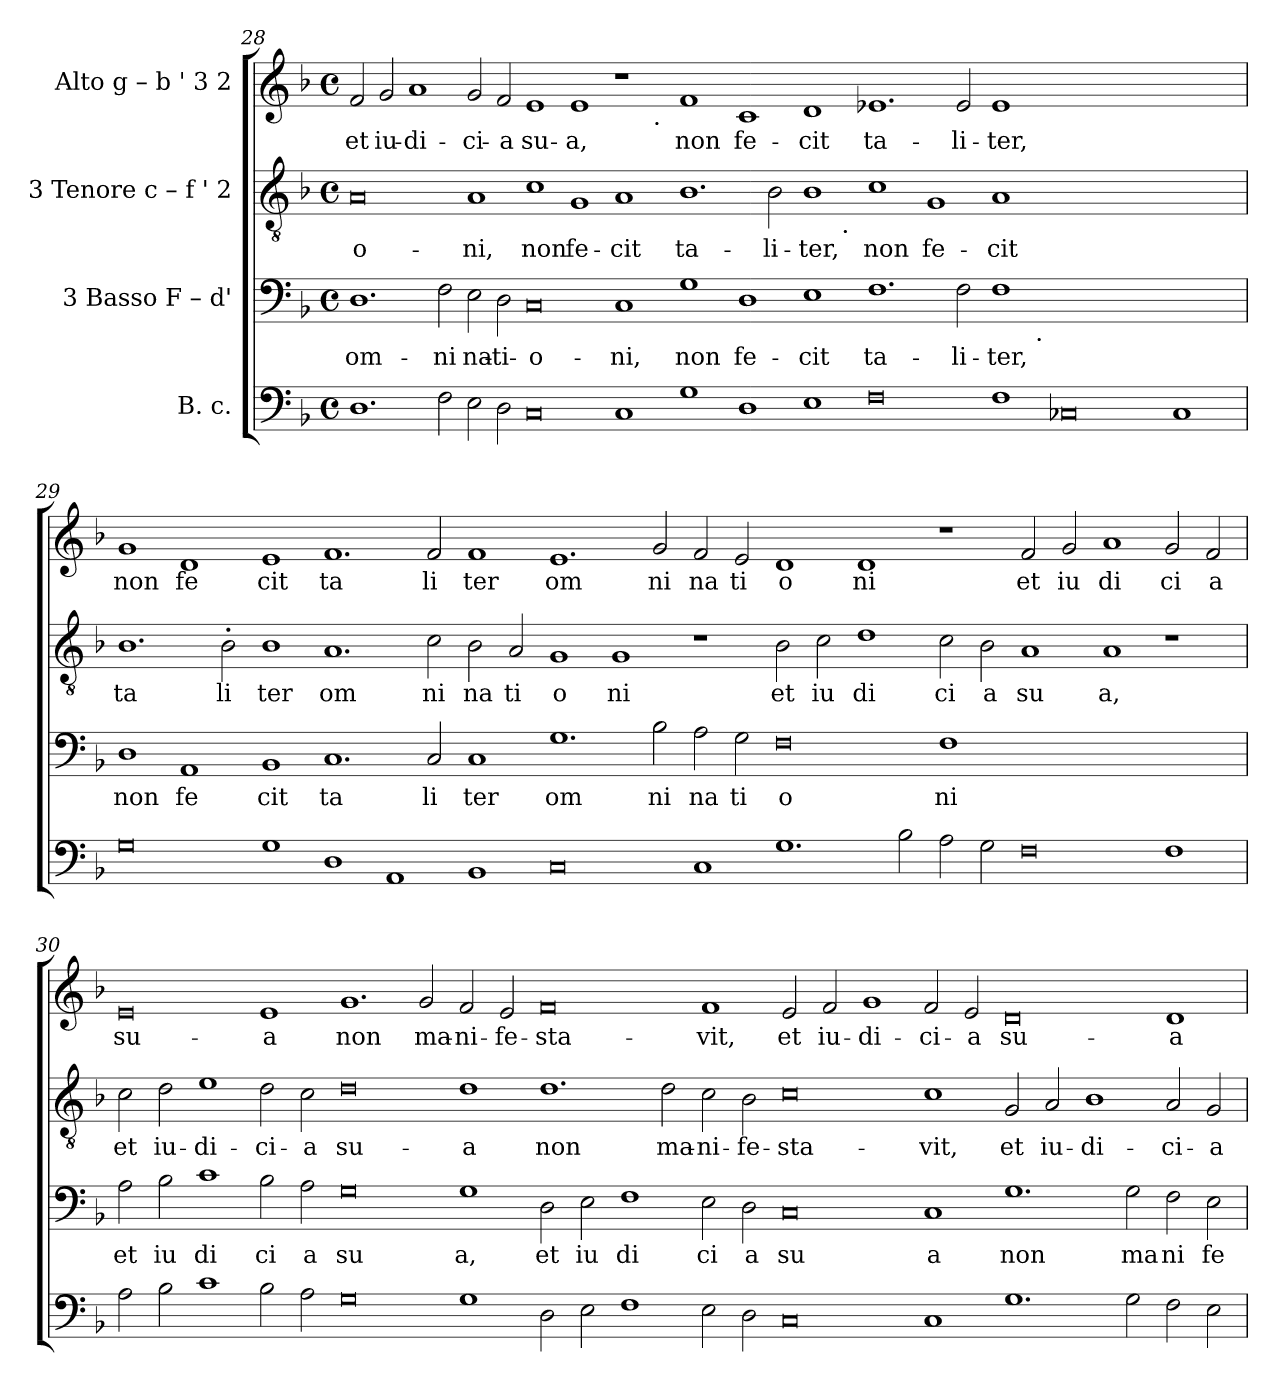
**kern	**kern	**text	**kern	**text	**kern	**text
*part4	*part3	*part3	*part2	*part2	*part1	*part1
*staff4	*staff3	*staff3	*staff2	*staff2	*staff1	*staff1
*I"B. c.	*I"3  Basso  F – d'	*	*I"3  Tenore  c – f '  2	*	*I"Alto  g – b '  3  2	*
!!LO:PB:g=z
*clefF4	*clefF4	*	*clefGv2	*	*clefG2	*
*k[b-]	*k[b-]	*	*k[b-]	*	*k[b-]	*
*F:	*F:	*	*F:	*	*F:	*
*M4/4	*M4/4	*	*M4/4	*	*M4/4	*
*met(c)	*met(c)	*	*met(c)	*	*met(c)	*
=28	=28	=28	=28	=28	=28	=28
!	!	!LO:LY:b:rj	!	!LO:LY:b:rj	!	!LO:LY:b:rj
*	*^	*	*^	*	*^	*
1.D	1.D	1ryy	om-	0A	1ryy	-o-	2f/	1ryy	et
!	!	!	!	!	!	!	!	!	!LO:LY:b:rj
.	.	.	.	.	.	.	2g/	.	iu-
!	!	!	!	!	!	!	!	!	!LO:LY:b:rj
.	.	1ryy	.	.	1ryy	.	1a	1ryy	-di-
!	!	!	!LO:LY:b:rj	!	!	!	!	!	!
2F\	2F\	.	-ni	.	.	.	.	.	.
!	!	!	!LO:LY:b:rj	!	!	!LO:LY:b:rj	!	!	!LO:LY:b:rj
2E\	2E\	1ryy	na-	1A	1ryy	-ni,	2g/	1ryy	-ci-
!	!	!	!LO:LY:b:rj	!	!	!	!	!	!LO:LY:b:rj
2D\	2D\	.	-ti-	.	.	.	2f/	.	-a
!	!	!	!LO:LY:b:rj	!	!	!LO:LY:b:rj	!	!	!LO:LY:b:rj
0C	0C	1ryy	-o-	1c	1ryy	non	1e	1ryy	su-
!	!	!	!	!	!	!LO:LY:b:rj	!	!	!LO:LY:b:rj
.	.	1ryy	.	1G	1ryy	fe-	1e	1ryy	-a,
!	!	!	!LO:LY:b:rj	!	!	!LO:LY:b:rj	!	!	!
1C	1C	1ryy	-ni,	1A	1ryy	-cit	1r	2ryy	.
.	.	.	.	.	.	.	.	16ryy	.
!	!	!	!	!	!	!	!	!LO:TX:b:t=.	!
.	.	.	.	.	.	.	.	1ryy	.
!	!	!	!LO:LY:b:rj	!	!	!LO:LY:b:rj	!	!	!LO:LY:b:rj
1G	1G	1ryy	non	1.B-	1ryy	ta-	1f	.	non
.	.	.	.	.	.	.	.	1ryy	.
!	!	!	!LO:LY:b:rj	!	!	!	!	!	!LO:LY:b:rj
1D	1D	1ryy	fe-	.	1ryy	.	1c	.	fe-
!	!	!	!	!	!	!LO:LY:b:rj	!	!	!
.	.	.	.	2B-\	.	-li-	.	.	.
.	.	.	.	.	.	.	.	1ryy	.
!	!	!	!LO:LY:b:rj	!	!	!LO:LY:b:rj	!	!	!LO:LY:b:rj
1E	1E	1ryy	-cit	1B-	2ryy	-ter,	1d	.	-cit
.	.	.	.	.	16ryy	.	.	.	.
!	!	!	!	!	!LO:TX:b:t=.	!	!	!	!
.	.	.	.	.	1ryy	.	.	1ryy	.
!	!	!	!LO:LY:b:rj	!	!	!LO:LY:b:rj	!	!	!LO:LY:b:rj
0F	1.F	1ryy	ta-	1c	.	non	1.e-X	.	ta-
.	.	.	.	.	1ryy	.	.	1ryy	.
!	!	!	!	!	!	!LO:LY:b:rj	!	!	!
.	.	1ryy	.	1G	.	fe-	.	.	.
!	!	!	!LO:LY:b:rj	!	!	!	!	!	!LO:LY:b:rj
.	2F\	.	-li-	.	.	.	2e-/	.	-li-
.	.	.	.	.	1ryy	.	.	1ryy	.
!	!	!	!LO:LY:b:rj	!	!	!LO:LY:b:rj	!	!	!LO:LY:b:rj
1F	1F	2ryy	-ter,	1A	.	-cit	1e-	.	-ter,
.	.	16.ryy	.	.	.	.	.	.	.
.	.	.	.	.	1ryy	.	.	1ryy	.
!	!	!LO:TX:b:t=.	!	!	!	!	!	!	!
.	.	1ryy	.	.	.	.	.	.	.
0C-	0.ryy	.	.	0.ryy	.	.	0.ryy	.	.
.	.	.	.	.	1ryy	.	.	1ryy	.
.	.	1ryy	.	.	.	.	.	.	.
.	.	.	.	.	1ryy	.	.	1ryy	.
.	.	1ryy	.	.	.	.	.	.	.
1C-	.	.	.	.	.	.	.	.	.
.	.	.	.	.	4..ryy	.	.	4..ryy	.
.	.	4ryy	.	.	.	.	.	.	.
.	.	8ryy	.	.	.	.	.	.	.
.	.	32ryy	.	.	.	.	.	.	.
!!LO:PB:g=z
=29	=29	=29	=29	=29	=29	=29	=29	=29	=29
!	!	!	!LO:LY:b:rj	!	!	!LO:LY:b:rj	!	!	!LO:LY:b:rj
*	*v	*v	*	*	*	*	*v	*v	*
*	*	*	*v	*v	*	*	*
0G	1D	non	1.B-	ta	1g	non
!	!	!LO:LY:b:rj	!	!	!	!LO:LY:b:rj
.	1AA	fe	.	.	1d	fe
!	!	!	!	!LO:LY:b:rj	!	!
.	.	.	2B-'<\	li	.	.
!	!	!LO:LY:b:rj	!	!LO:LY:b:rj	!	!LO:LY:b:rj
1G	1BB-	cit	1B-	ter	1e	cit
!	!	!LO:LY:b:rj	!	!LO:LY:b:rj	!	!LO:LY:b:rj
1D	1.C	ta	1.A	om	1.f	ta
1AA	.	.	.	.	.	.
!	!	!LO:LY:b:rj	!	!LO:LY:b:rj	!	!LO:LY:b:rj
.	2C/	li	2c\	ni	2f/	li
!	!	!LO:LY:b:rj	!	!LO:LY:b:rj	!	!LO:LY:b:rj
1BB-	1C	ter	2B-\	na	1f	ter
!	!	!	!	!LO:LY:b:rj	!	!
.	.	.	2A/	ti	.	.
!	!	!LO:LY:b:rj	!	!LO:LY:b:rj	!	!LO:LY:b:rj
0C	1.G	om	1G	o	1.e	om
!	!	!	!	!LO:LY:b:rj	!	!
.	.	.	1G	ni	.	.
!	!	!LO:LY:b:rj	!	!	!	!LO:LY:b:rj
.	2B-\	ni	.	.	2g/	ni
!	!	!LO:LY:b:rj	!	!	!	!LO:LY:b:rj
1C	2A\	na	1r	.	2f/	na
!	!	!LO:LY:b:rj	!	!	!	!LO:LY:b:rj
.	2G\	ti	.	.	2e/	ti
!	!	!LO:LY:b:rj	!	!LO:LY:b:rj	!	!LO:LY:b:rj
1.G	0F	o	2B-\	et	1d	o
!	!	!	!	!LO:LY:b:rj	!	!
.	.	.	2c\	iu	.	.
!	!	!	!	!LO:LY:b:rj	!	!LO:LY:b:rj
.	.	.	1d	di	1d	ni
2B-\	.	.	.	.	.	.
!	!	!LO:LY:b:rj	!	!LO:LY:b:rj	!	!
2A\	1F	ni	2c\	ci	1r	.
!	!	!	!	!LO:LY:b:rj	!	!
2G\	.	.	2B-\	a	.	.
!	!	!	!	!LO:LY:b:rj	!	!LO:LY:b:rj
0F	0.ryy	.	1A	su	2f/	et
!	!	!	!	!	!	!LO:LY:b:rj
.	.	.	.	.	2g/	iu
!	!	!	!	!LO:LY:b:rj	!	!LO:LY:b:rj
.	.	.	1A	a,	1a	di
!	!	!	!	!	!	!LO:LY:b:rj
1F	.	.	1r	.	2g/	ci
!	!	!	!	!	!	!LO:LY:b:rj
.	.	.	.	.	2f/	a
!!LO:LB:g=z
=30	=30	=30	=30	=30	=30	=30
!	!	!LO:LY:b:rj	!	!LO:LY:b:rj	!	!LO:LY:b:rj
2A\	2A\	et	2c\	et	0e	su-
!	!	!LO:LY:b:rj	!	!LO:LY:b:rj	!	!
2B-\	2B-\	iu	2d\	iu-	.	.
!	!	!LO:LY:b:rj	!	!LO:LY:b:rj	!	!
1c	1c	di	1e	-di-	.	.
!	!	!LO:LY:b:rj	!	!LO:LY:b:rj	!	!LO:LY:b:rj
2B-\	2B-\	ci	2d\	-ci-	1e	-a
!	!	!LO:LY:b:rj	!	!LO:LY:b:rj	!	!
2A\	2A\	a	2c\	-a	.	.
!	!	!LO:LY:b:rj	!	!LO:LY:b:rj	!	!LO:LY:b:rj
0G	0G	su	0d	su-	1.g	non
!	!	!	!	!	!	!LO:LY:b:rj
.	.	.	.	.	2g/	ma-
!	!	!LO:LY:b:rj	!	!LO:LY:b:rj	!	!LO:LY:b:rj
1G	1G	a,	1d	-a	2f/	-ni-
!	!	!	!	!	!	!LO:LY:b:rj
.	.	.	.	.	2e/	-fe-
!	!	!LO:LY:b:rj	!	!LO:LY:b:rj	!	!LO:LY:b:rj
2D\	2D\	et	1.d	non	0f	-sta-
!	!	!LO:LY:b:rj	!	!	!	!
2E\	2E\	iu	.	.	.	.
!	!	!LO:LY:b:rj	!	!	!	!
1F	1F	di	.	.	.	.
!	!	!	!	!LO:LY:b:rj	!	!
.	.	.	2d\	ma-	.	.
!	!	!LO:LY:b:rj	!	!LO:LY:b:rj	!	!LO:LY:b:rj
2E\	2E\	ci	2c\	-ni-	1f	-vit,
!	!	!LO:LY:b:rj	!	!LO:LY:b:rj	!	!
2D\	2D\	a	2B-\	-fe-	.	.
!	!	!LO:LY:b:rj	!	!LO:LY:b:rj	!	!LO:LY:b:rj
0C	0C	su	0c	-sta-	2e/	et
!	!	!	!	!	!	!LO:LY:b:rj
.	.	.	.	.	2f/	iu-
!	!	!	!	!	!	!LO:LY:b:rj
.	.	.	.	.	1g	-di-
!	!	!LO:LY:b:rj	!	!LO:LY:b:rj	!	!LO:LY:b:rj
1C	1C	a	1c	-vit,	2f/	-ci-
!	!	!	!	!	!	!LO:LY:b:rj
.	.	.	.	.	2e/	-a
!	!	!LO:LY:b:rj	!	!LO:LY:b:rj	!	!LO:LY:b:rj
1.G	1.G	non	2G/	et	0d	su-
!	!	!	!	!LO:LY:b:rj	!	!
.	.	.	2A/	iu-	.	.
!	!	!	!	!LO:LY:b:rj	!	!
.	.	.	1B-	-di-	.	.
!	!	!LO:LY:b:rj	!	!	!	!
2G\	2G\	ma	.	.	.	.
!	!	!LO:LY:b:rj	!	!LO:LY:b:rj	!	!LO:LY:b:rj
2F\	2F\	ni	2A/	-ci-	1d	-a
!	!	!LO:LY:b:rj	!	!LO:LY:b:rj	!	!
2E\	2E\	fe	2G/	-a	.	.
=	=	=	=	=	=	=
*-	*-	*-	*-	*-	*-	*-
